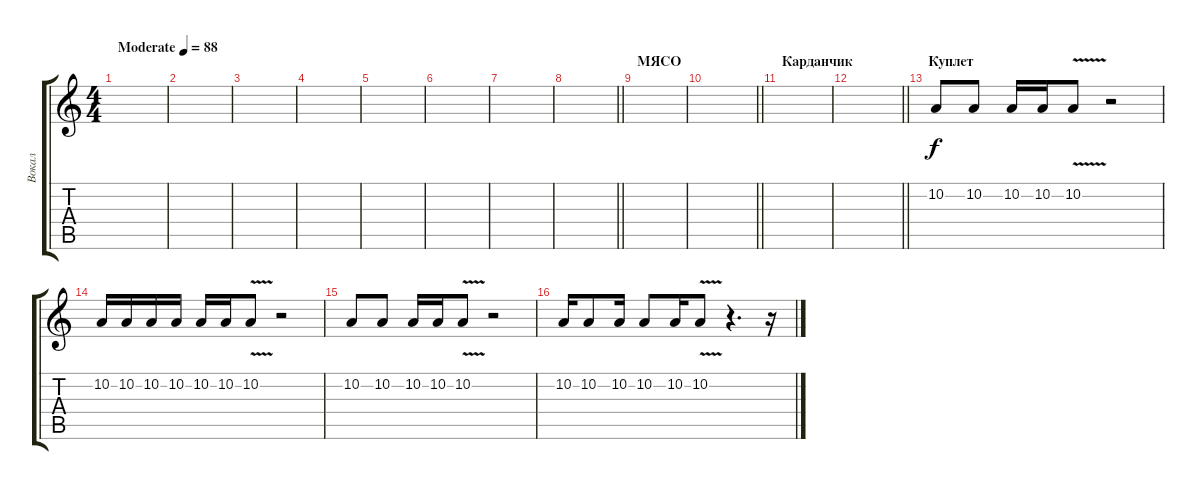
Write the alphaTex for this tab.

\track ("Вокал" "Вокал") {instrument synthvoice}
\staff {score tabs}
\tuning (E4 B3 G3 D3 A2 E2) {hide}
\ts (4 4)
\tempo (88 "Moderate")
\clef g2
\ks c
|
|
|
|
|
|
|
\barLineRight lightlight
|
\section ("" "МЯСО")
|
\barLineRight lightlight
|
\section ("" "Карданчик")
|
\barLineRight lightlight
|
\section ("" "Куплет")
10.2.8 10.2.8 10.2.16 10.2.16 10.2{v}.8 r.2 |
10.2.16 10.2.16 10.2.16 10.2.16 10.2.16 10.2.16 10.2{v}.8 r.2 |
10.2.8 10.2.8 10.2.16 10.2.16 10.2{v}.8 r.2 |
10.2.16 10.2.8 10.2.16 10.2.8 10.2.16 10.2{v}.8 r.4{d} r.16
